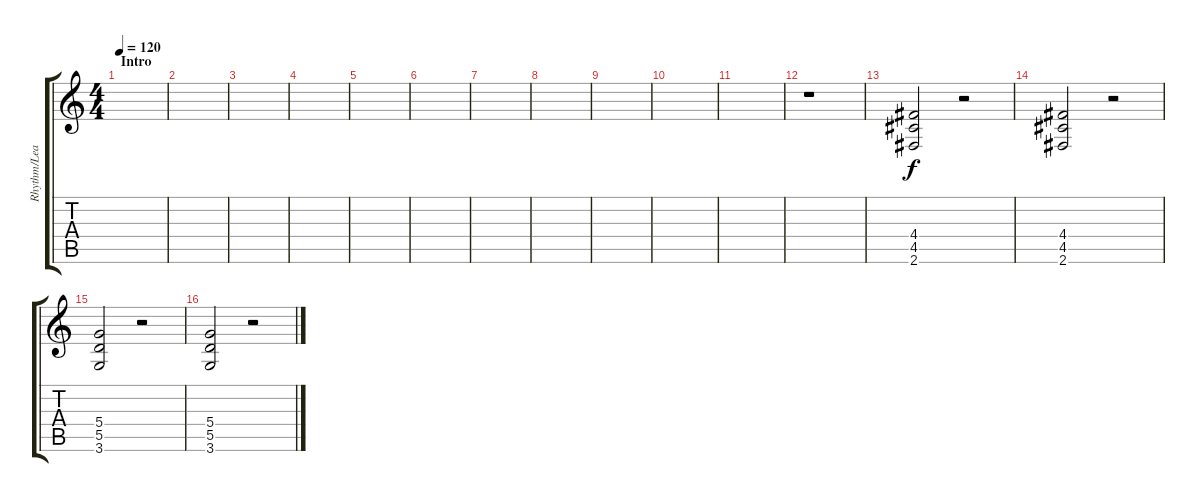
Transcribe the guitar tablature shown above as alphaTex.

\track ("Rhythm/Lead" "Rhythm/Lea") {instrument distortionguitar}
\staff {score tabs}
\tuning (E4 B3 G3 D3 A2 E2) {hide}
\ts (4 4)
\section ("" "Intro")
\tempo 120
\clef g2
\ks c
|
|
|
|
|
|
|
|
|
|
|
r.1 |
(4.4 4.5 2.6).2 r.2 |
(4.4 4.5 2.6).2 r.2 |
(5.4 5.5 3.6).2 r.2 |
(5.4 5.5 3.6).2 r.2
